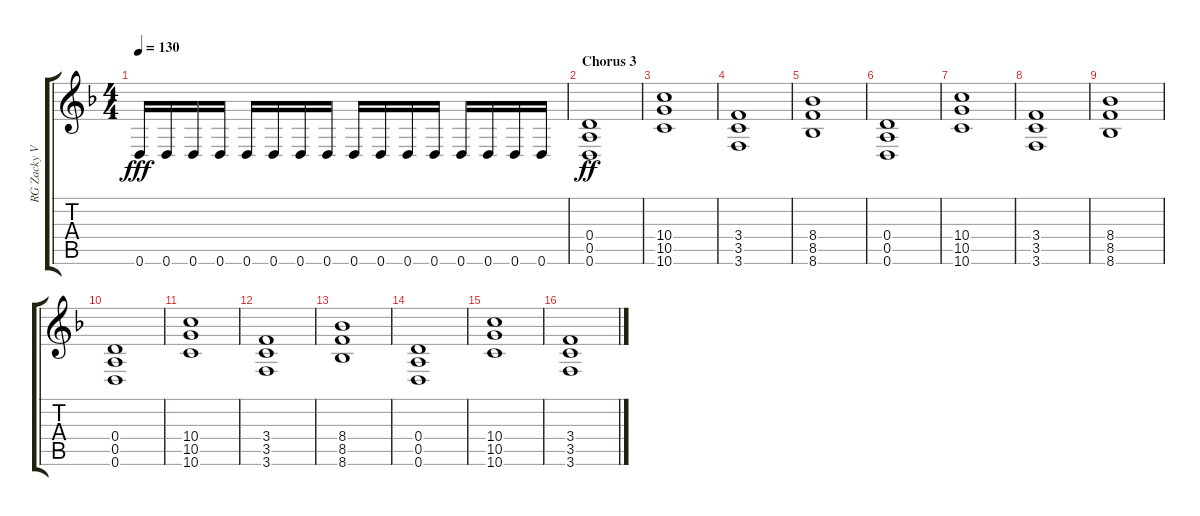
\track ("RG Zacky Vengeance" "RG Zacky V") {instrument overdrivenguitar}
\staff {score tabs}
\tuning (E4 B3 G3 D3 A2 D2) {hide}
\ts (4 4)
\tempo 130
\clef g2
\ks dminor
0.6.16{dy fff} 0.6.16 0.6.16 0.6.16 0.6.16 0.6.16 0.6.16 0.6.16 0.6.16 0.6.16 0.6.16 0.6.16 0.6.16 0.6.16 0.6.16 0.6.16 |
\section ("" "Chorus 3")
(0.4 0.5 0.6).1{dy ff} |
(10.4 10.5 10.6).1 |
(3.4 3.5 3.6).1 |
(8.4 8.5 8.6).1 |
(0.4 0.5 0.6).1 |
(10.4 10.5 10.6).1 |
(3.4 3.5 3.6).1 |
(8.4 8.5 8.6).1 |
(0.4 0.5 0.6).1 |
(10.4 10.5 10.6).1 |
(3.4 3.5 3.6).1 |
(8.4 8.5 8.6).1 |
(0.4 0.5 0.6).1 |
(10.4 10.5 10.6).1 |
(3.4 3.5 3.6).1
